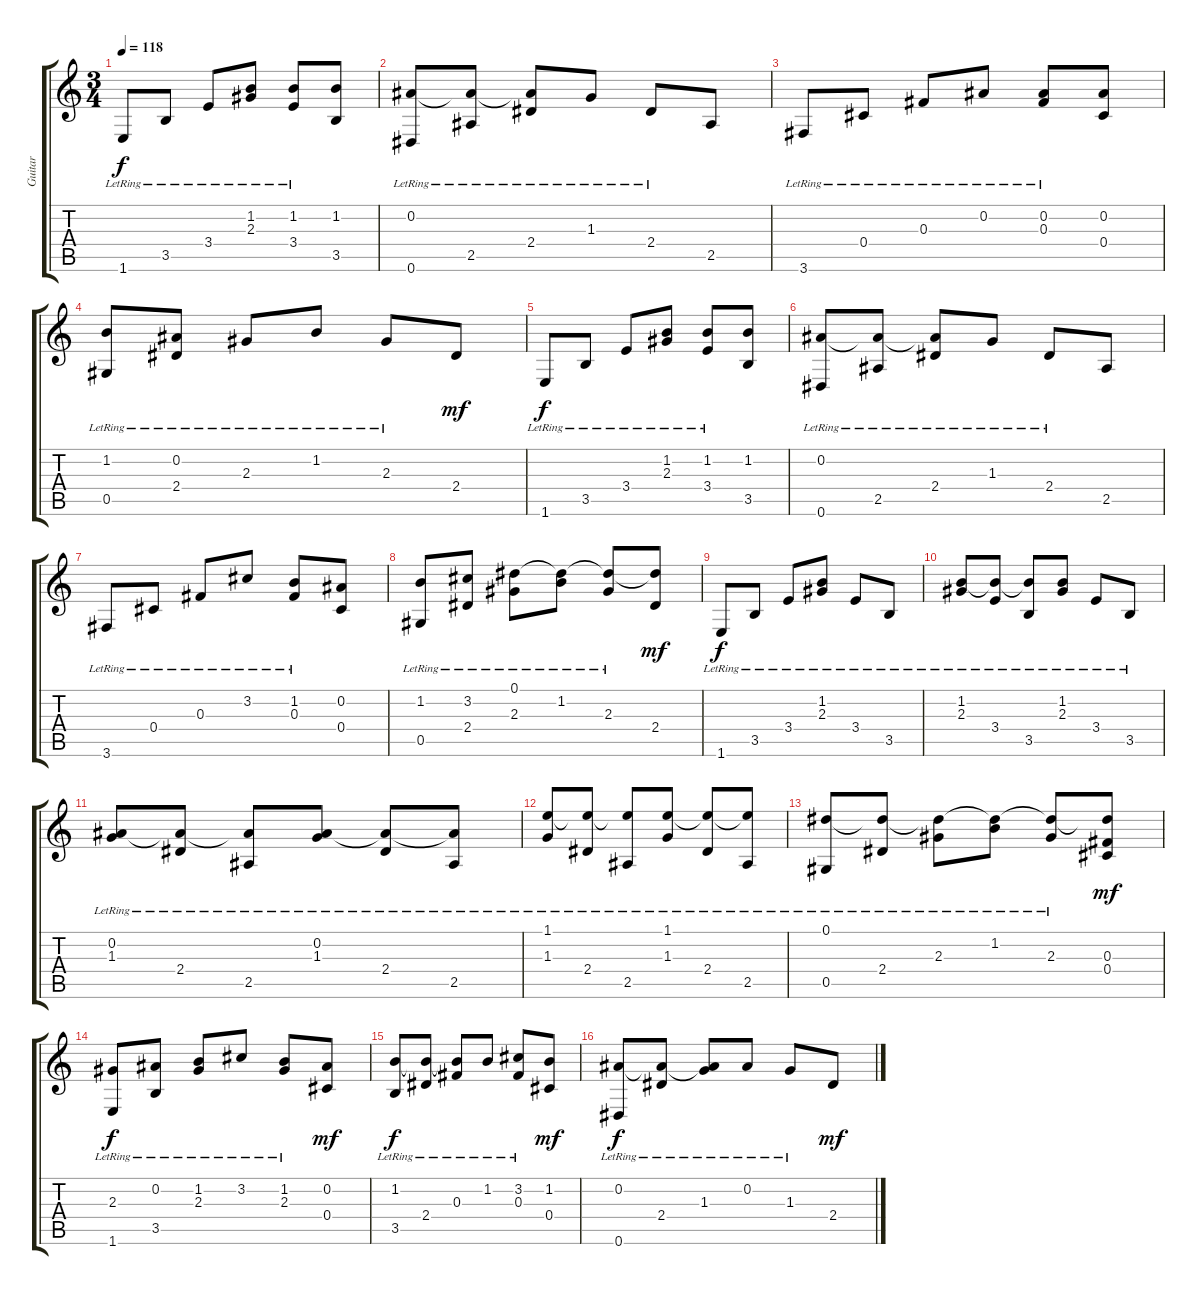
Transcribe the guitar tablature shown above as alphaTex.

\track ("Guitar" "Guitar") {instrument acousticguitarsteel}
\staff {score tabs}
\tuning (Eb4 Bb3 Gb3 Db3 Ab2 Eb2) {hide}
\ts (3 4)
\tempo 118
\clef g2
\ks c
1.6{lr}.8{dy f} 3.5{lr}.8 3.4{lr}.8 (1.2 2.3{lr}).8 (1.2 3.4{lr}).8 (1.2 3.5).8 |
(0.2 0.6{lr}).8 (0.2{t} 2.5{lr}).8 (0.2{t} 2.4{lr}).8 1.3{lr}.8 2.4{lr}.8 2.5.8 |
3.6{lr}.8 0.4{lr}.8 0.3{lr}.8 0.2{lr}.8 (0.2 0.3{lr}).8 (0.2 0.4).8 |
(1.2 0.5{lr}).8 (0.2 2.4{lr}).8 2.3{lr}.8 1.2{lr}.8 2.3{lr}.8 2.4.8{dy mf} |
1.6{lr}.8{dy f} 3.5{lr}.8 3.4{lr}.8 (1.2 2.3{lr}).8 (1.2 3.4{lr}).8 (1.2 3.5).8 |
(0.2 0.6{lr}).8 (0.2{t} 2.5{lr}).8 (0.2{t} 2.4{lr}).8 1.3{lr}.8 2.4{lr}.8 2.5.8 |
3.6{lr}.8 0.4{lr}.8 0.3{lr}.8 3.2{lr}.8 (1.2 0.3{lr}).8 (0.2 0.4).8 |
(1.2 0.5{lr}).8 (3.2 2.4{lr}).8 (0.1 2.3{lr}).8 (0.1{t} 1.2{lr}).8 (0.1{t} 2.3{lr}).8 (0.1{t} 2.4).8{dy mf} |
1.6{lr}.8{dy f} 3.5{lr}.8 3.4{lr}.8 (1.2 2.3{lr}).8 3.4{lr}.8 3.5{lr}.8 |
(1.2 2.3{lr}).8 (1.2{t} 3.4{lr}).8 (1.2{t} 3.5{lr}).8 (1.2 2.3{lr}).8 3.4{lr}.8 3.5{lr}.8 |
(0.2 1.3{lr}).8 (0.2{t} 2.4{lr}).8 (0.2{t} 2.5{lr}).8 (0.2 1.3{lr}).8 (0.2{t} 2.4{lr}).8 (0.2{t} 2.5{lr}).8 |
(1.1 1.3{lr}).8 (1.1{t} 2.4{lr}).8 (1.1{t} 2.5{lr}).8 (1.1 1.3{lr}).8 (1.1{t} 2.4{lr}).8 (1.1{t} 2.5{lr}).8 |
(0.1 0.5{lr}).8 (0.1{t} 2.4{lr}).8 (0.1{t} 2.3{lr}).8 (0.1{t} 1.2{lr}).8 (0.1{t} 2.3{lr}).8 (0.1{t} 0.3 0.4).8{dy mf} |
(2.3 1.6{lr}).8{dy f} (0.2 3.5{lr}).8 (1.2 2.3{lr}).8 3.2{lr}.8 (1.2 2.3{lr}).8 (0.2 0.4).8{dy mf} |
(1.2 3.5{lr}).8{dy f} (1.2{t} 2.4{lr}).8 (1.2{t} 0.3{lr}).8 1.2{lr}.8 (3.2 0.3{lr}).8 (1.2 0.4).8{dy mf} |
(0.2 0.6{lr}).8{dy f} (0.2{t} 2.4{lr}).8 (0.2{t} 1.3{lr}).8 0.2{lr}.8 1.3{lr}.8 2.4.8{dy mf}
